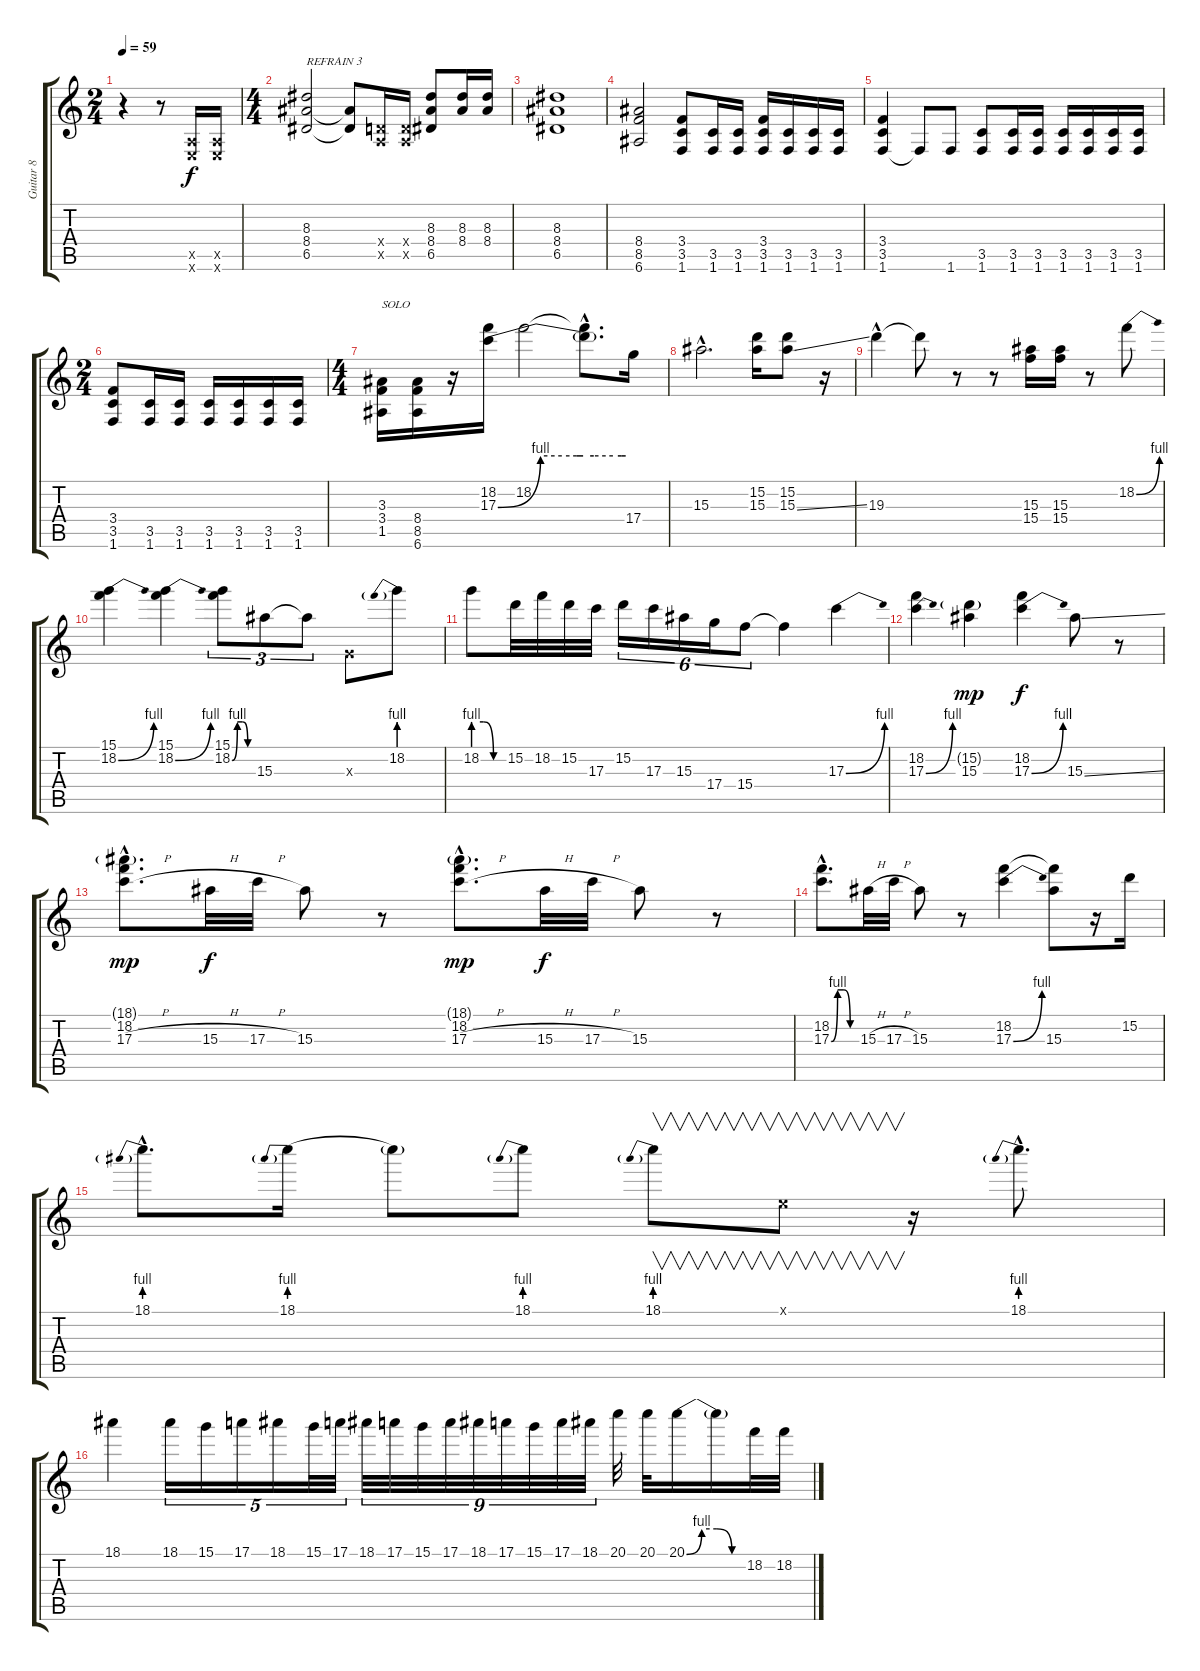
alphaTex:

\track ("Guitar 8" "Guitar 8") {instrument overdrivenguitar}
\staff {score tabs}
\tuning (E4 B3 G3 D3 A2 E2) {hide}
\ts (2 4)
\tempo 59
\clef g2
\ks c
r.4{dy f} r.8 (0.5{x} 0.6{x}).16 (0.5{x} 0.6{x}).16 |
\ts (4 4)
(8.3 8.4 6.5).2{txt "REFRAIN 3"} (8.4{t} 6.5{t}).8 (0.4{x} 0.5{x}).16 (0.4{x} 0.5{x}).16 (8.3 8.4 6.5).8 (8.3 8.4).16 (8.3 8.4).16 |
(8.3 8.4 6.5).1 |
(8.4 8.5 6.6).2 (3.4 3.5 1.6).8 (3.5 1.6).16 (3.5 1.6).16 (3.4 3.5 1.6).16 (3.5 1.6).16 (3.5 1.6).16 (3.5 1.6).16 |
(3.4 3.5 1.6).4 1.6{t}.8 1.6.8 (3.5 1.6).8 (3.5 1.6).16 (3.5 1.6).16 (3.5 1.6).16 (3.5 1.6).16 (3.5 1.6).16 (3.5 1.6).16 |
\ts (2 4)
(3.4 3.5 1.6).8 (3.5 1.6).16 (3.5 1.6).16 (3.5 1.6).16 (3.5 1.6).16 (3.5 1.6).16 (3.5 1.6).16 |
\ts (4 4)
(3.3 3.4 1.5).16{txt "SOLO"} (8.4 8.5 6.6).16 r.16 (18.2 17.3{be (custom 0 0 20 4 30 4 37 4 40 4 45 4 54 4 58 4 60 4)}).16 18.2.2 (18.2{hac t} 17.3{hac t}).8{d} 17.4.16 |
15.3{hac}.2{d} (15.2 15.3).16 (15.2 15.3{ss}).8 r.16 |
19.3{hac}.4 19.3{t}.8 r.8 r.8 (15.3 15.4).16 (15.3 15.4).16 r.8 18.2{be (bend 0 0 60 4)}.8 |
(15.1 18.2{be (bend 0 0 60 4)}).4 (15.1 18.2{be (bend 0 0 60 4)}).4 (15.1 18.2{be (custom 0 0 15 4 30 4 45 0 60 0)}).8{tu (3 2)} 15.3.8{tu (3 2)} 15.3{t}.8{tu (3 2)} 0.3{x}.8 18.2{be (prebend 0 4 60 4)}.8 |
18.2{be (custom 0 4 20 4 40 0 60 0)}.8 15.2.32 18.2.32 15.2.32 17.3.32 15.2.16{tu (6 4)} 17.3.16{tu (6 4)} 15.3.16{tu (6 4)} 17.4.16{tu (6 4)} 15.4.8{tu (6 4)} 15.4{t}.4 17.3{be (bend 0 0 60 4)}.4 |
(18.2 17.3{be (bend 0 0 60 4)}).4 (15.2{g} 15.3).4{dy mp} (18.2 17.3{be (bend 0 0 60 4)}).4{dy f} 15.3{ss}.8 r.8 |
(18.1{g hac} 18.2{hac} 17.3{h hac}).8{d dy mp} 15.3{h}.32{dy f} 17.3{h}.32 15.3.8 r.8 (18.1{g hac} 18.2{hac} 17.3{h hac}).8{d dy mp} 15.3{h}.32{dy f} 17.3{h}.32 15.3.8 r.8 |
(18.2{hac} 17.3{be (custom 0 0 15 4 30 4 45 0 60 0) hac}).8{d} 15.3{h}.32 17.3{h}.32 15.3.8 r.8 (18.2 17.3{be (bend 0 0 60 4)}).4 (18.2{t} 15.3).8 r.16 15.2.16 |
18.1{be (prebend 0 4 60 4) hac}.8{d} 18.1{be (prebend 0 4 60 4)}.16 18.1{t}.8 18.1{be (prebend 0 4 60 4)}.8 18.1{be (prebend 0 4 60 4)}.8{v} 0.1{x}.8{v} r.16 18.1{be (prebend 0 4 60 4) hac}.8{d} |
18.1.4 18.1.16{tu (5 4)} 15.1.16{tu (5 4)} 17.1.16{tu (5 4)} 18.1.16{tu (5 4)} 15.1.32{tu (5 4)} 17.1.32{tu (5 4)} 18.1.32{tu (9 8)} 17.1.32{tu (9 8)} 15.1.32{tu (9 8)} 17.1.32{tu (9 8)} 18.1.32{tu (9 8)} 17.1.32{tu (9 8)} 15.1.32{tu (9 8)} 17.1.32{tu (9 8)} 18.1.32{tu (9 8)} 20.1.32 20.1.32 20.1{be (custom 0 0 15 4 30 4 45 0 60 0)}.16 20.1{t}.16 18.2.32 18.2.32
